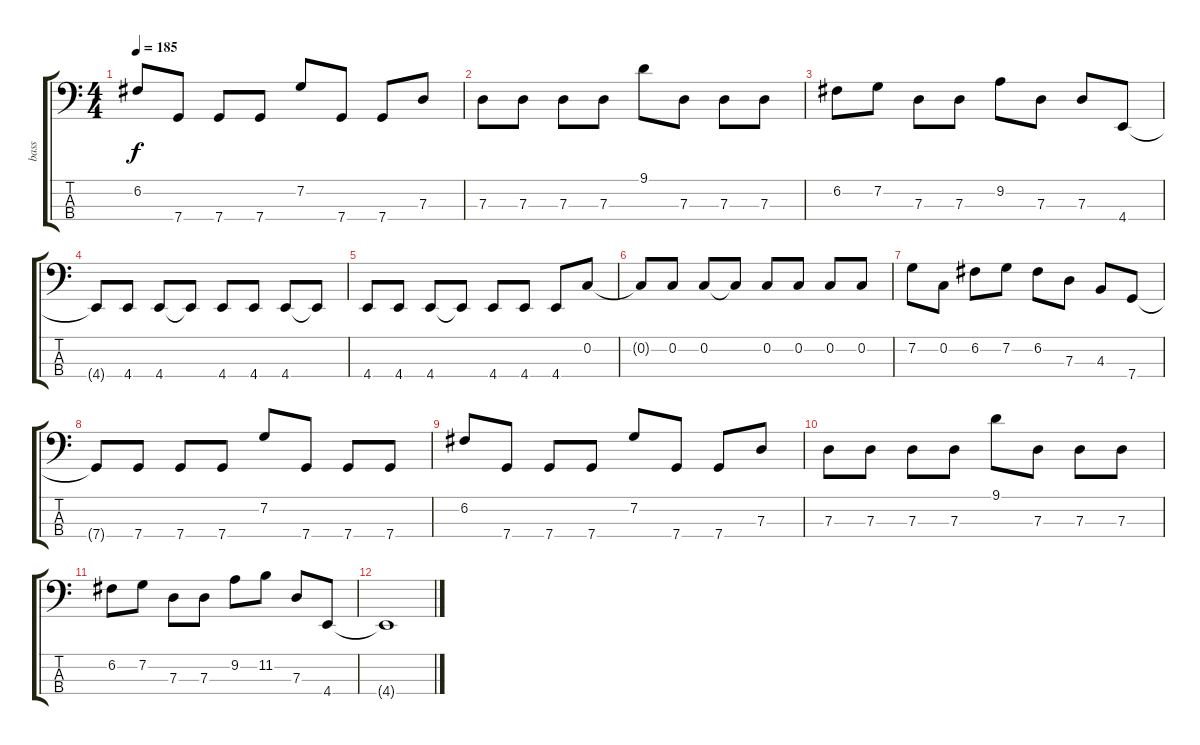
\track ("bass" "bass") {instrument electricbasspick}
\staff {score tabs}
\tuning (F2 C2 G1 C1) {hide}
\ts (4 4)
\tempo 185
\clef f4
\ks c
6.2.8{dy f} 7.4.8 7.4.8 7.4.8 7.2.8 7.4.8 7.4.8 7.3.8 |
7.3.8 7.3.8 7.3.8 7.3.8 9.1.8 7.3.8 7.3.8 7.3.8 |
6.2.8 7.2.8 7.3.8 7.3.8 9.2.8 7.3.8 7.3.8 4.4.8 |
4.4{t}.8 4.4.8 4.4.8 4.4{t}.8 4.4.8 4.4.8 4.4.8 4.4{t}.8 |
4.4.8 4.4.8 4.4.8 4.4{t}.8 4.4.8 4.4.8 4.4.8 0.2.8 |
0.2{t}.8 0.2.8 0.2.8 0.2{t}.8 0.2.8 0.2.8 0.2.8 0.2.8 |
7.2.8 0.2.8 6.2.8 7.2.8 6.2.8 7.3.8 4.3.8 7.4.8 |
7.4{t}.8 7.4.8 7.4.8 7.4.8 7.2.8 7.4.8 7.4.8 7.4.8 |
6.2.8 7.4.8 7.4.8 7.4.8 7.2.8 7.4.8 7.4.8 7.3.8 |
7.3.8 7.3.8 7.3.8 7.3.8 9.1.8 7.3.8 7.3.8 7.3.8 |
6.2.8 7.2.8 7.3.8 7.3.8 9.2.8 11.2.8 7.3.8 4.4.8 |
4.4{t}.1
